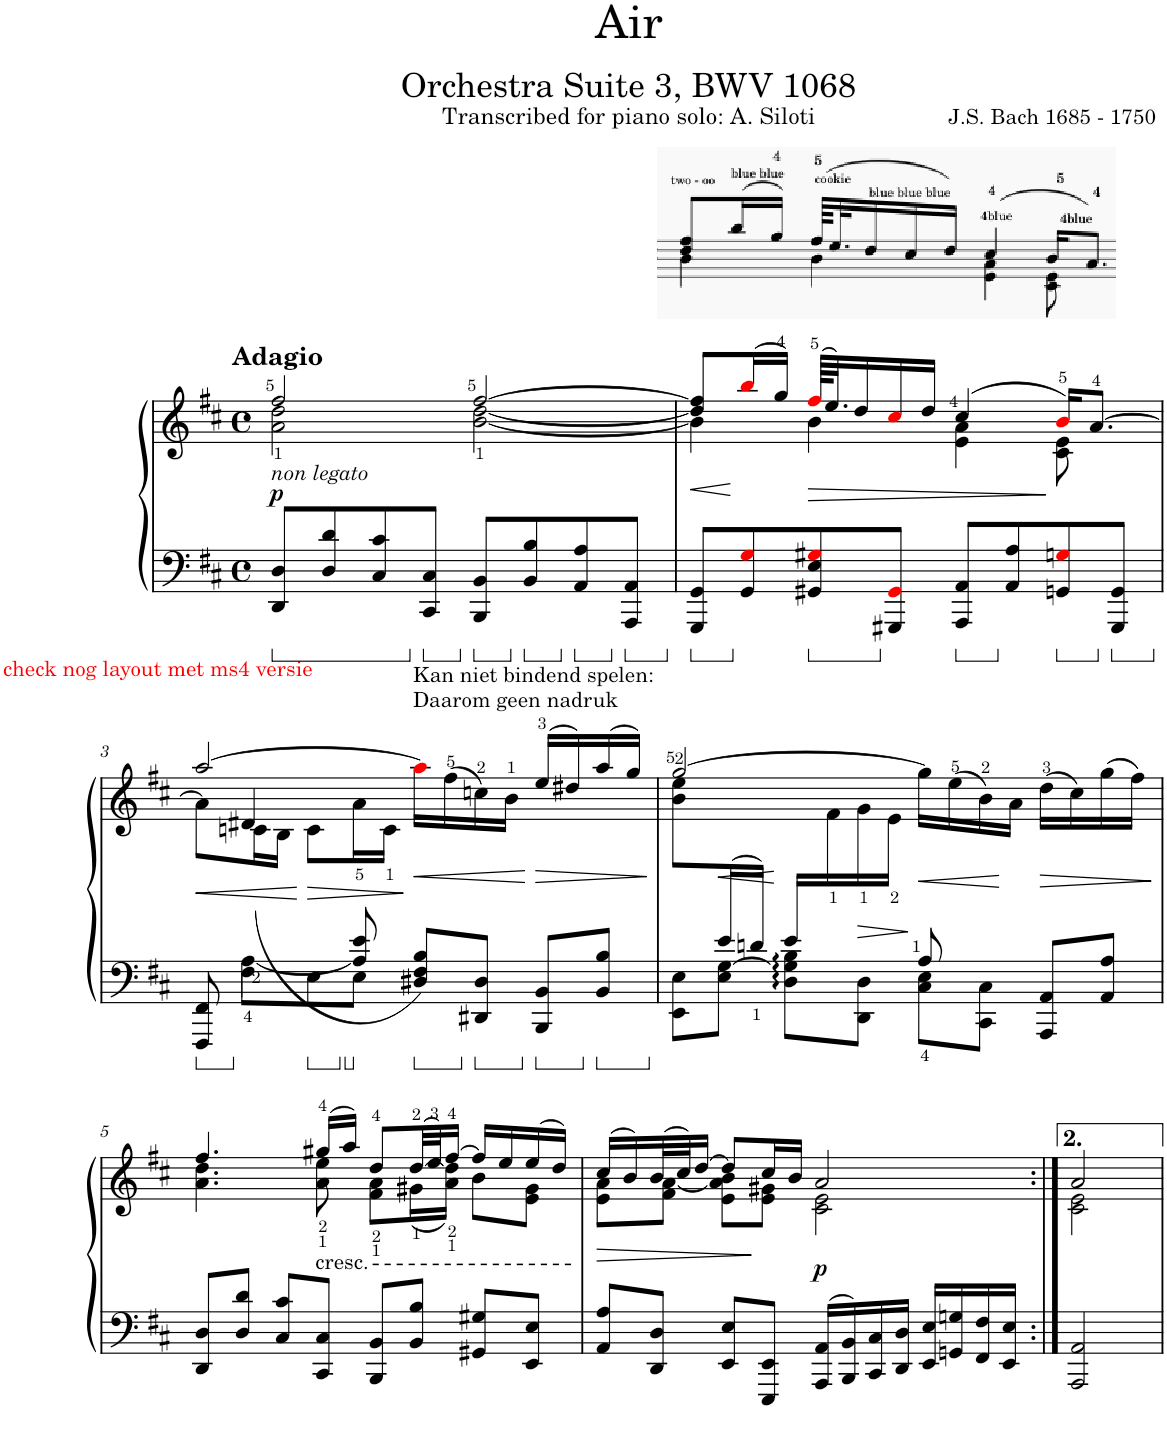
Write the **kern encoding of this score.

**kern	**kern	**dynam
*part1	*part1	*part1
*staff2	*staff1	*staff1/2
*I"Piano	*	*
*I'Pno.	*	*
*clefF4	*clefG2	*
*k[f#c#]	*k[f#c#]	*
*M4/4	*M4/4	*
*met(c)	*met(c)	*
=1	=1	=1
*	*^	*
!	!LO:TX:a:B:t=Adagio	!	!
!LO:TX:a:i:t=non legato	!	!	!
!LO:TX:b:color=#FF0000:t=check nog layout met ms4 versie	!	!	!
!	!	!	!LO:DY:a=2
8DD/ 8D/L	2a\ 2dd\	2ff#/	p
8D/ 8d/	.	.	.
8C#/ 8c#/	.	.	.
8CC#/ 8C#/J	.	.	.
8BBB/ 8BB/L	[2b\ [2dd\	[2ff#/	.
8BB/ 8B/	.	.	.
8AA/ 8A/	.	.	.
8AAA/ 8AA/J	.	.	.
=2	=2	=2	=2
!	!	!	!LO:HP:b
8GGG/ 8GG/L	8dd/] 8ff#/]L	4b\]	<
8GG/ 8Gi/	(>16bbi/L	.	[
.	16gg/JJ)	.	.
!	!	!	!LO:HP:b
8GG#X/ 8E/ 8G#Xi/	(>64ff#i/KLLL	4b\	>
.	32.ee/J)	.	.
.	16dd/	.	.
8GGG#X/ 8GG#i/J	16cc#i/	.	.
.	16dd/JJ	.	.
8AAA/ 8AA/L	(>4cc#/	4e\ 4a\	.
8AA/ 8A/	.	.	.
8GGn/ 8Gni/	16bi/KL)	8c#\ 8e\	]
.	[8.a/J	.	.
8GGG#/ 8GG/J	.	8ryy	.
!!LO:LB:g=z
=3	=3	=3	=3
*^	*	*^	*
8FFF#/ 8FF#/	8ryy	[2aa/	8a\L]	8ryy	.
8F#\L	[4A\	.	(<16cn\L	4d#X/	.
.	.	.	16B\JJ	.	.
8E\	.	.	8c\L	.	.
8E\J	8A/] 8e/	.	16a\L	2ryy	.
.	.	.	16c\JJ	.	.
!	!	!LO:TX:a:t=Kan niet bindend spelen&colon;	!	!	!
!	!	!LO:TX:a:t=Daarom geen nadruk	!	!	!
!	!	!	!	!	!LO:HP:b
8D#X/ 8F#/ 8B/L)	2ryy	16aai\LL]	4ryy	.	<
.	.	(>16ff#\	.	.	.
8DD#X/ 8D#/J	.	16ccn\)	.	.	.
.	.	16b\JJ	.	.	.
!	!	!	!	!	!LO:HP:n=1:b
8BBB/ 8BB/L	.	16ryy	(>16ee/LL	.	[ >
.	.	16ryy	16dd#X/)	.	.
8BB/ 8B/J	.	16ryy	(>16aa/	8ryy	.
.	.	16ryy	16gg/JJ)	.	.
*v	*v	*	*	*	*
*	*v	*v	*v	*
.	.	]
=4	=4	=4
*^	*^	*
*	*^	*	*	*
8ryy	8EE\ 8E\L	2ryy	[2gg/	8b\> 8ee\>L	.
16e/L	8E\ [8G\J	.	.	8.ryy	.
16dn</JJ	.	.	.	.	.
16e/LL	8D\ 8G\] 8B\L	.	.	.	.
2ryy	.	.	.	16f#\	.
.	8DD\ 8D\J	.	.	16g\	.
.	.	.	.	16e\JJ	.
!	!	!	!	!	!LO:HP:b
.	8C#\ 8E\L	8A/	16gg\LL]	2ryy	<
.	.	.	(>16ee\	.	.
.	8CC#\ 8C#\J	4.ryy	16b\)	.	.
.	.	.	16a\JJ	.	[
!	!	!	!	!	!LO:HP:b
.	8AAA/ 8AA/L	.	(>16dd\LL	.	>
8.ryy	.	.	16cc#\)	.	.
.	8AA/ 8A/J	.	(>16gg\	.	.
.	.	.	16ff#\JJ)	.	.
*v	*v	*v	*	*	*
*	*v	*v	*
.	.	]
!!LO:LB:g=z
=5	=5	=5
*	*^	*
8DD/ 8D/L	4.ff#/	4.a\ 4.dd\	.
8D/ 8d/J	.	.	.
8C#/ 8c#/L	.	.	.
!	!LO:TX:b:t=cresc.	!	!
8CC#/ 8C#/J	(>16gg#X/LL	8a\ 8ee\	.
.	16aa/JJ)	.	.
8BBB/ 8BB/L	8dd/L	8f#\ 8a\L	.
8BB/ 8B/J	(>[32dd/LL	(<16g#X\L	.
.	32ee/J)	.	.
.	[16ff#/JJ	16a\ 16dd\]JJ)	.
8GG#X/ 8G#X/L	16ff#/LL]	8b\L	.
.	16ee/	.	.
8EE/ 8E/J	(>16ee/	8e\ 8g#\J	.
.	16dd/JJ)	.	.
=6	=6	=6	=6
!	!	!	!LO:HP:b
8AA/ 8A/L	(>16cc#/LL	8e\ 8a\L	>
.	16b/)	.	.
8DD/ 8D/J	(>32b/L	8f#\ [8a\J	.
.	32cc#/J)	.	.
.	[16dd/JJ	.	.
8EE/ 8E/L	8dd/L]	8e\ 8a\] 8b\L	.
8EEE/ 8EE/J	16cc#/L	8e\ 8g#X\J	]
.	16b/JJ	.	.
!	!	!	!LO:DY:a=2
16AAA/ 16AA/LL	2a/	2c#\ 2e\	p
16BBB/ 16BB/	.	.	.
16CC#/ 16C#/	.	.	.
16DD/ 16D/JJ	.	.	.
16EE/ 16E/LL	.	.	.
16GGn/ 16Gn/	.	.	.
16FF#/ 16F#/	.	.	.
16EE/ 16E/JJ	.	.	.
=7:|!	=7:|!	=7:|!	=7:|!
2AAA/ 2AA/	2a/	2c#\ 2e\	.
*	*v	*v	*
=	=	=
*-	*-	*-
